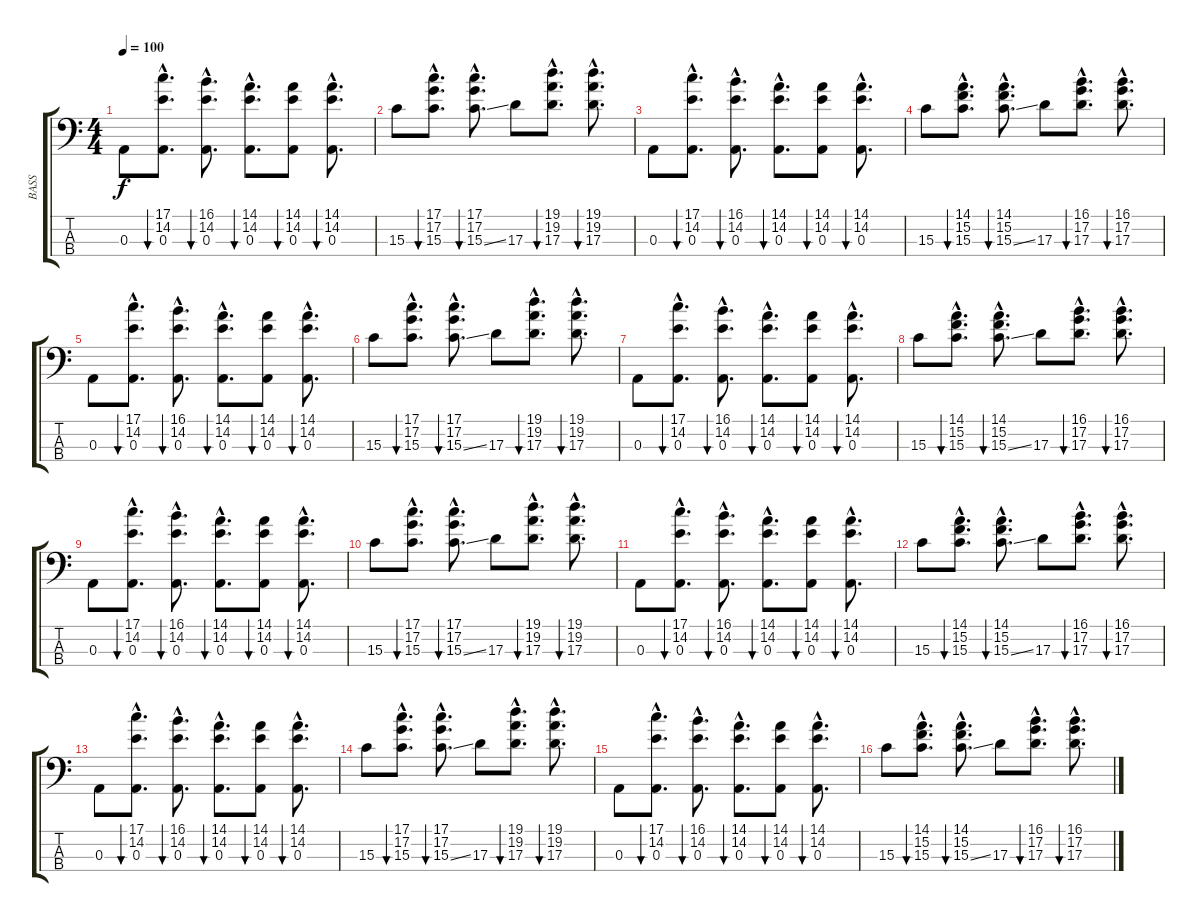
\track ("BASS" "BASS") {instrument electricbassfinger}
\staff {score tabs}
\tuning (G2 D2 A1 E1) {hide}
\ts (4 4)
\tempo 100
\clef f4
\ks c
0.3.8{dy f} (17.1{hac} 14.2{hac} 0.3{hac}).8{d bu 240} (16.1{hac} 14.2{hac} 0.3{hac}).8{d bu 240} (14.1{hac} 14.2{hac} 0.3{hac}).8{d bu 240} (14.1 14.2 0.3).8{bu 240} (14.1{hac} 14.2{hac} 0.3{hac}).8{d bu 240} |
15.3.8 (17.1{hac} 17.2{hac} 15.3{hac}).8{d bu 240} (17.1{hac} 17.2{hac} 15.3{ss hac}).8{d bu 240} 17.3.8 (19.1{hac} 19.2{hac} 17.3{hac}).8{d bu 240} (19.1{hac} 19.2{hac} 17.3{hac}).8{d bu 240} |
0.3.8 (17.1{hac} 14.2{hac} 0.3{hac}).8{d bu 240} (16.1{hac} 14.2{hac} 0.3{hac}).8{d bu 240} (14.1{hac} 14.2{hac} 0.3{hac}).8{d bu 240} (14.1 14.2 0.3).8{bu 240} (14.1{hac} 14.2{hac} 0.3{hac}).8{d bu 240} |
15.3.8 (14.1{hac} 15.2{hac} 15.3{hac}).8{d bu 240} (14.1{hac} 15.2{hac} 15.3{ss hac}).8{d bu 240} 17.3.8 (16.1{hac} 17.2{hac} 17.3{hac}).8{d bu 240} (16.1{hac} 17.2{hac} 17.3{hac}).8{d bu 240} |
0.3.8 (17.1{hac} 14.2{hac} 0.3{hac}).8{d bu 240} (16.1{hac} 14.2{hac} 0.3{hac}).8{d bu 240} (14.1{hac} 14.2{hac} 0.3{hac}).8{d bu 240} (14.1 14.2 0.3).8{bu 240} (14.1{hac} 14.2{hac} 0.3{hac}).8{d bu 240} |
15.3.8 (17.1{hac} 17.2{hac} 15.3{hac}).8{d bu 240} (17.1{hac} 17.2{hac} 15.3{ss hac}).8{d bu 240} 17.3.8 (19.1{hac} 19.2{hac} 17.3{hac}).8{d bu 240} (19.1{hac} 19.2{hac} 17.3{hac}).8{d bu 240} |
0.3.8 (17.1{hac} 14.2{hac} 0.3{hac}).8{d bu 240} (16.1{hac} 14.2{hac} 0.3{hac}).8{d bu 240} (14.1{hac} 14.2{hac} 0.3{hac}).8{d bu 240} (14.1 14.2 0.3).8{bu 240} (14.1{hac} 14.2{hac} 0.3{hac}).8{d bu 240} |
15.3.8 (14.1{hac} 15.2{hac} 15.3{hac}).8{d bu 240} (14.1{hac} 15.2{hac} 15.3{ss hac}).8{d bu 240} 17.3.8 (16.1{hac} 17.2{hac} 17.3{hac}).8{d bu 240} (16.1{hac} 17.2{hac} 17.3{hac}).8{d bu 240} |
0.3.8 (17.1{hac} 14.2{hac} 0.3{hac}).8{d bu 240} (16.1{hac} 14.2{hac} 0.3{hac}).8{d bu 240} (14.1{hac} 14.2{hac} 0.3{hac}).8{d bu 240} (14.1 14.2 0.3).8{bu 240} (14.1{hac} 14.2{hac} 0.3{hac}).8{d bu 240} |
15.3.8 (17.1{hac} 17.2{hac} 15.3{hac}).8{d bu 240} (17.1{hac} 17.2{hac} 15.3{ss hac}).8{d bu 240} 17.3.8 (19.1{hac} 19.2{hac} 17.3{hac}).8{d bu 240} (19.1{hac} 19.2{hac} 17.3{hac}).8{d bu 240} |
0.3.8 (17.1{hac} 14.2{hac} 0.3{hac}).8{d bu 240} (16.1{hac} 14.2{hac} 0.3{hac}).8{d bu 240} (14.1{hac} 14.2{hac} 0.3{hac}).8{d bu 240} (14.1 14.2 0.3).8{bu 240} (14.1{hac} 14.2{hac} 0.3{hac}).8{d bu 240} |
15.3.8 (14.1{hac} 15.2{hac} 15.3{hac}).8{d bu 240} (14.1{hac} 15.2{hac} 15.3{ss hac}).8{d bu 240} 17.3.8 (16.1{hac} 17.2{hac} 17.3{hac}).8{d bu 240} (16.1{hac} 17.2{hac} 17.3{hac}).8{d bu 240} |
0.3.8 (17.1{hac} 14.2{hac} 0.3{hac}).8{d bu 240} (16.1{hac} 14.2{hac} 0.3{hac}).8{d bu 240} (14.1{hac} 14.2{hac} 0.3{hac}).8{d bu 240} (14.1 14.2 0.3).8{bu 240} (14.1{hac} 14.2{hac} 0.3{hac}).8{d bu 240} |
15.3.8 (17.1{hac} 17.2{hac} 15.3{hac}).8{d bu 240} (17.1{hac} 17.2{hac} 15.3{ss hac}).8{d bu 240} 17.3.8 (19.1{hac} 19.2{hac} 17.3{hac}).8{d bu 240} (19.1{hac} 19.2{hac} 17.3{hac}).8{d bu 240} |
0.3.8 (17.1{hac} 14.2{hac} 0.3{hac}).8{d bu 240} (16.1{hac} 14.2{hac} 0.3{hac}).8{d bu 240} (14.1{hac} 14.2{hac} 0.3{hac}).8{d bu 240} (14.1 14.2 0.3).8{bu 240} (14.1{hac} 14.2{hac} 0.3{hac}).8{d bu 240} |
15.3.8 (14.1{hac} 15.2{hac} 15.3{hac}).8{d bu 240} (14.1{hac} 15.2{hac} 15.3{ss hac}).8{d bu 240} 17.3.8 (16.1{hac} 17.2{hac} 17.3{hac}).8{d bu 240} (16.1{hac} 17.2{hac} 17.3{hac}).8{d bu 240}
